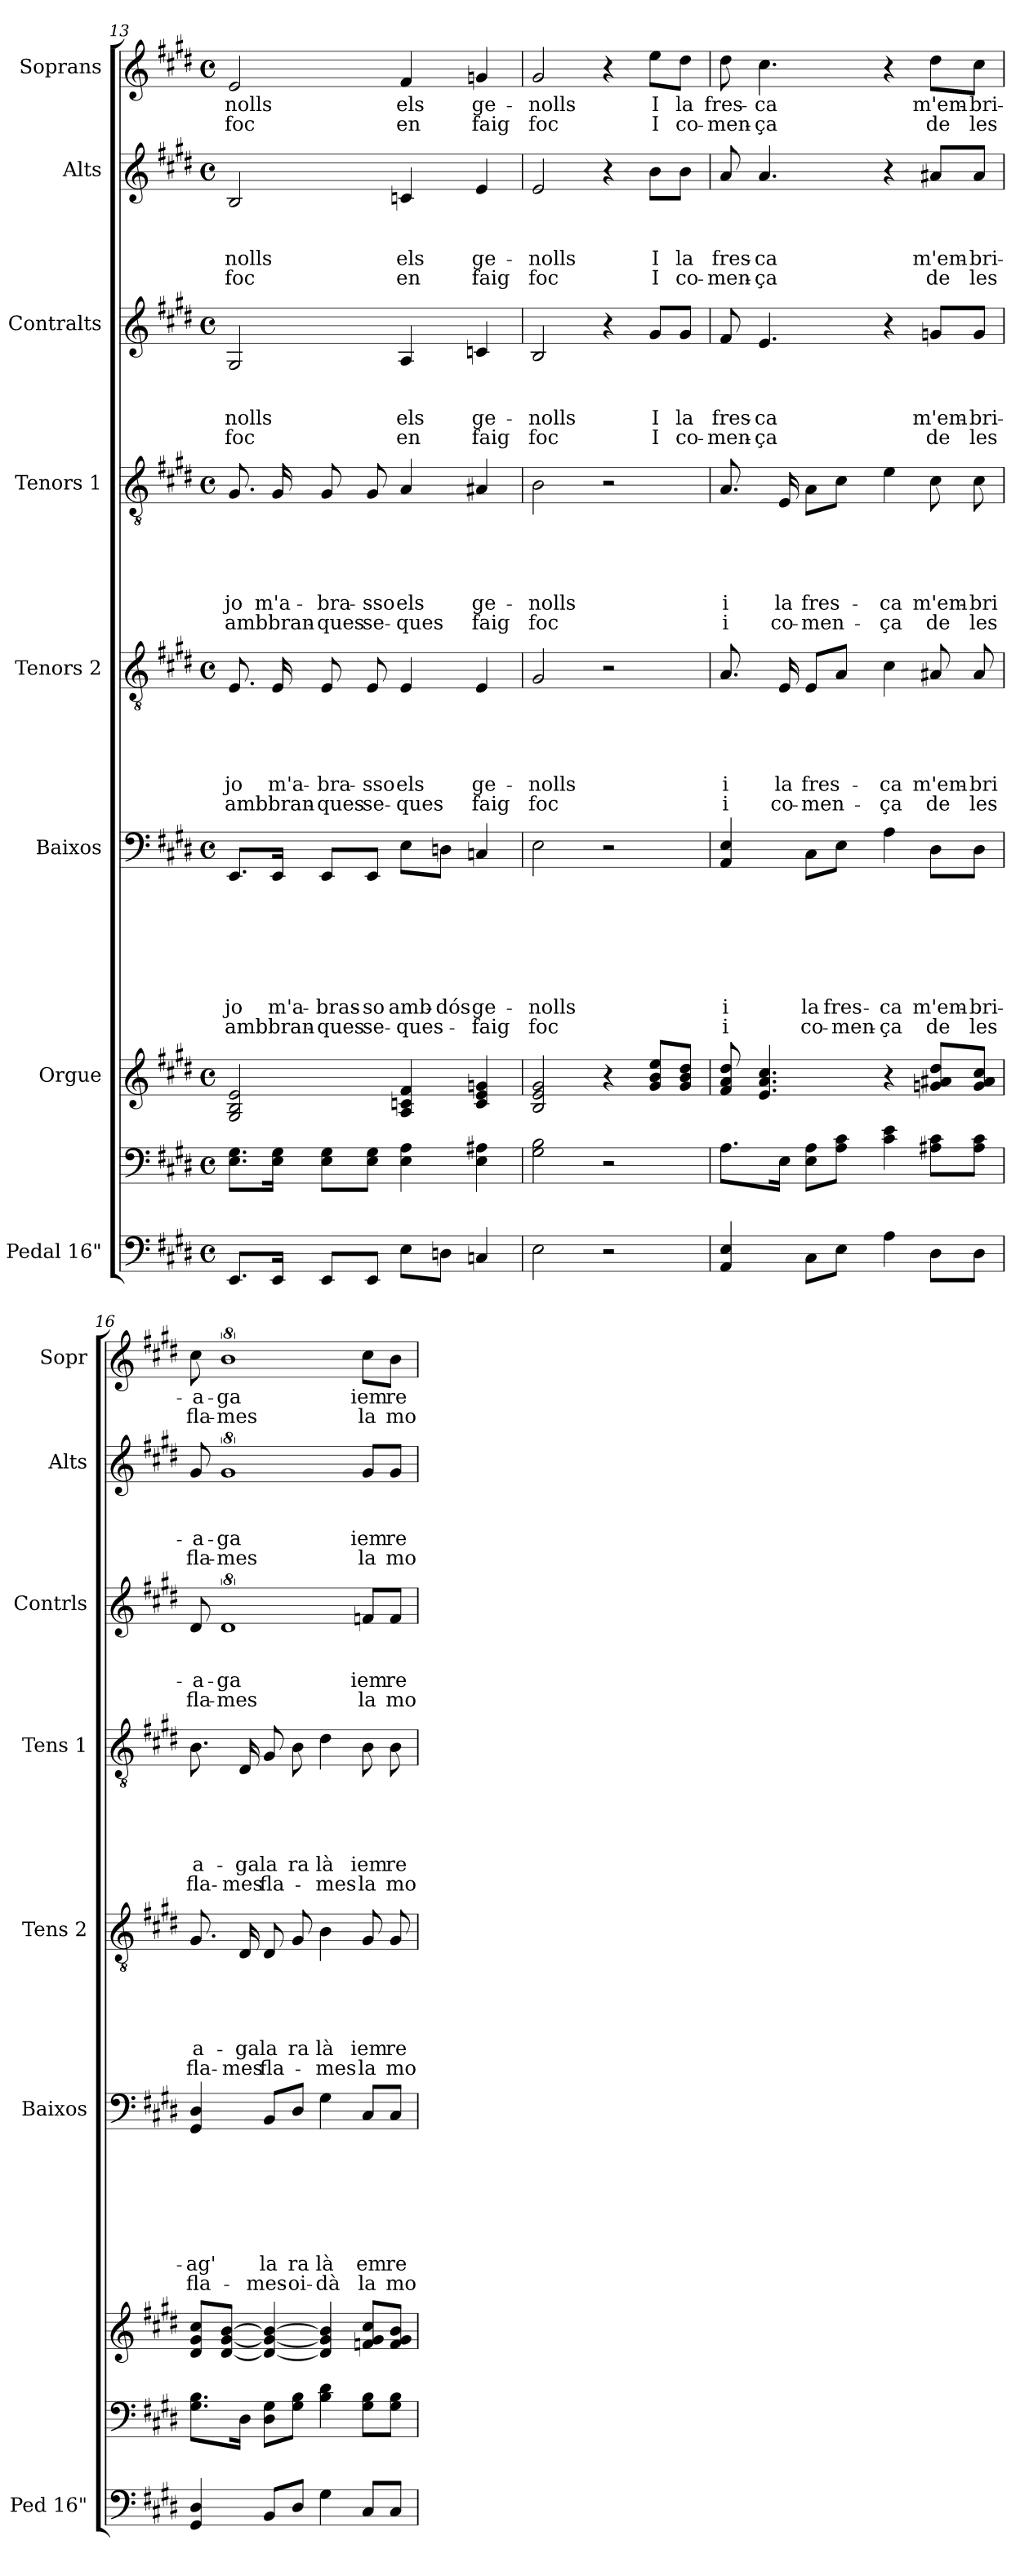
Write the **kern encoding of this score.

**kern	**kern	**kern	**kern	**text	**text	**text	**text	**text	**text	**text	**text	**kern	**text	**text	**text	**text	**text	**text	**kern	**text	**text	**text	**text	**text	**text	**kern	**text	**text	**text	**text	**kern	**text	**text	**text	**text	**kern	**text	**text
*part9	*part8	*part7	*part6	*part6	*part6	*part6	*part6	*part6	*part6	*part6	*part6	*part5	*part5	*part5	*part5	*part5	*part5	*part5	*part4	*part4	*part4	*part4	*part4	*part4	*part4	*part3	*part3	*part3	*part3	*part3	*part2	*part2	*part2	*part2	*part2	*part1	*part1	*part1
*staff9	*staff8	*staff7	*staff6	*staff6	*staff6	*staff6	*staff6	*staff6	*staff6	*staff6	*staff6	*staff5	*staff5	*staff5	*staff5	*staff5	*staff5	*staff5	*staff4	*staff4	*staff4	*staff4	*staff4	*staff4	*staff4	*staff3	*staff3	*staff3	*staff3	*staff3	*staff2	*staff2	*staff2	*staff2	*staff2	*staff1	*staff1	*staff1
*I"Pedal 16"	*	*I"Orgue	*I"Baixos	*	*	*	*	*	*	*	*	*I"Tenors 2	*	*	*	*	*	*	*I"Tenors 1	*	*	*	*	*	*	*I"Contralts	*	*	*	*	*I"Alts	*	*	*	*	*I"Soprans	*	*
*I'Ped 16"	*	*	*I'Baixos	*	*	*	*	*	*	*	*	*I'Tens 2	*	*	*	*	*	*	*I'Tens 1	*	*	*	*	*	*	*I'Contrls	*	*	*	*	*I'Alts	*	*	*	*	*I'Sopr	*	*
*clefF4	*clefF4	*clefG2	*clefF4	*	*	*	*	*	*	*	*	*clefGv2	*	*	*	*	*	*	*clefGv2	*	*	*	*	*	*	*clefG2	*	*	*	*	*clefG2	*	*	*	*	*clefG2	*	*
*k[f#c#g#d#]	*k[f#c#g#d#]	*k[f#c#g#d#]	*k[f#c#g#d#]	*	*	*	*	*	*	*	*	*k[f#c#g#d#]	*	*	*	*	*	*	*k[f#c#g#d#]	*	*	*	*	*	*	*k[f#c#g#d#]	*	*	*	*	*k[f#c#g#d#]	*	*	*	*	*k[f#c#g#d#]	*	*
*E:	*E:	*E:	*E:	*	*	*	*	*	*	*	*	*E:	*	*	*	*	*	*	*E:	*	*	*	*	*	*	*E:	*	*	*	*	*E:	*	*	*	*	*E:	*	*
*M4/4	*M4/4	*M4/4	*M4/4	*	*	*	*	*	*	*	*	*M4/4	*	*	*	*	*	*	*M4/4	*	*	*	*	*	*	*M4/4	*	*	*	*	*M4/4	*	*	*	*	*M4/4	*	*
*met(c)	*met(c)	*met(c)	*met(c)	*	*	*	*	*	*	*	*	*met(c)	*	*	*	*	*	*	*met(c)	*	*	*	*	*	*	*met(c)	*	*	*	*	*met(c)	*	*	*	*	*met(c)	*	*
=13	=13	=13	=13	=13	=13	=13	=13	=13	=13	=13	=13	=13	=13	=13	=13	=13	=13	=13	=13	=13	=13	=13	=13	=13	=13	=13	=13	=13	=13	=13	=13	=13	=13	=13	=13	=13	=13	=13
8.EE/L	8.E\ 8.G#\L	2G#/ 2B/ 2e/	8.EE/L	.	.	.	.	.	.	-jo	amb	8.E/	.	.	.	.	jo	amb	8.G#/	.	.	.	.	jo	amb	2G#/	.	.	-nolls	foc	2B/	.	.	-nolls	foc	2e/	-nolls	foc
16EE/Jk	16E\ 16G#\Jk	.	16EE/Jk	.	.	.	.	.	.	m'a-	bran-	16E/	.	.	.	.	m'a-	bran-	16G#/	.	.	.	.	m'a-	bran-	.	.	.	.	.	.	.	.	.	.	.	.	.
8EE/L	8E\ 8G#\L	.	8EE/L	.	.	.	.	.	.	-bras-	-ques	8E/	.	.	.	.	-bra-	-ques	8G#/	.	.	.	.	-bra-	-ques	.	.	.	.	.	.	.	.	.	.	.	.	.
8EE/J	8E\ 8G#\J	.	8EE/J	.	.	.	.	.	.	-so	se-	8E/	.	.	.	.	-sso	se-	8G#/	.	.	.	.	-sso	se-	.	.	.	.	.	.	.	.	.	.	.	.	.
8E\L	4E\ 4A\	4A/ 4cn/ 4f#/	8E\L	.	.	.	.	.	.	amb-	-ques-	4E/	.	.	.	.	els	-ques	4A/	.	.	.	.	els	-ques	4A/	.	.	els	en	4cn/	.	.	els	en	4f#/	els	en
8Dn\J	.	.	8Dn\J	.	.	.	.	.	.	-dós	.	.	.	.	.	.	.	.	.	.	.	.	.	.	.	.	.	.	.	.	.	.	.	.	.	.	.	.
4Cn/	4E\ 4A#X\	4c/ 4e/ 4gn/	4Cn/	.	.	.	.	.	.	ge-	-faig	4E/	.	.	.	.	ge-	faig	4A#X/	.	.	.	.	ge-	faig	4cn/	.	.	ge-	faig	4e/	.	.	ge-	faig	4gn/	ge-	faig
=14	=14	=14	=14	=14	=14	=14	=14	=14	=14	=14	=14	=14	=14	=14	=14	=14	=14	=14	=14	=14	=14	=14	=14	=14	=14	=14	=14	=14	=14	=14	=14	=14	=14	=14	=14	=14	=14	=14
2E\	2G#\ 2B\	2B/ 2e/ 2g#/	2E\	.	.	.	.	.	.	-nolls	foc	2G#/	.	.	.	.	-nolls	foc	2B\	.	.	.	.	-nolls	foc	2B/	.	.	-nolls	foc	2e/	.	.	-nolls	foc	2g#/	-nolls	foc
2r	2r	4r	2r	.	.	.	.	.	.	.	.	2r	.	.	.	.	.	.	2r	.	.	.	.	.	.	4r	.	.	.	.	4r	.	.	.	.	4r	.	.
.	.	8g#/ 8b/ 8ee/L	.	.	.	.	.	.	.	.	.	.	.	.	.	.	.	.	.	.	.	.	.	.	.	8g#/L	.	.	I	I	8b\L	.	.	I	I	8ee\L	I	I
.	.	8g#/ 8b/ 8dd#/J	.	.	.	.	.	.	.	.	.	.	.	.	.	.	.	.	.	.	.	.	.	.	.	8g#/J	.	.	la	co-	8b\J	.	.	la	co-	8dd#\J	la	co-
=15	=15	=15	=15	=15	=15	=15	=15	=15	=15	=15	=15	=15	=15	=15	=15	=15	=15	=15	=15	=15	=15	=15	=15	=15	=15	=15	=15	=15	=15	=15	=15	=15	=15	=15	=15	=15	=15	=15
4AA/ 4E/	8.A\L	8f#/ 8a/ 8dd#/	4AA/ 4E/	.	.	.	.	.	.	i	i	8.A/	.	.	.	.	i	i	8.A/	.	.	.	.	i	i	8f#/	.	.	fres-	-men-	8a/	.	.	fres-	-men-	8dd#\	fres-	-men-
.	.	4.e/ 4.a/ 4.cc#/	.	.	.	.	.	.	.	.	.	.	.	.	.	.	.	.	.	.	.	.	.	.	.	4.e/	.	.	-ca	-ça	4.a/	.	.	-ca	-ça	4.cc#\	-ca	-ça
.	16E\Jk	.	.	.	.	.	.	.	.	.	.	16E/	.	.	.	.	la	co-	16E/	.	.	.	.	la	co-	.	.	.	.	.	.	.	.	.	.	.	.	.
8C#\L	8E\ 8A\L	.	8C#\L	.	.	.	.	.	.	la	co-	8E/L	.	.	.	.	fres-	-men-	8A\L	.	.	.	.	fres-	-men-	.	.	.	.	.	.	.	.	.	.	.	.	.
8E\J	8A\ 8c#\J	.	8E\J	.	.	.	.	.	.	fres-	-men-	8A/J	.	.	.	.	.	.	8c#\J	.	.	.	.	.	.	.	.	.	.	.	.	.	.	.	.	.	.	.
4A\	4c#\ 4e\	4r	4A\	.	.	.	.	.	.	-ca	-ça	4c#\	.	.	.	.	-ca	-ça	4e\	.	.	.	.	-ca	-ça	4r	.	.	.	.	4r	.	.	.	.	4r	.	.
8D#\L	8A#X\ 8c#\L	8gn/ 8a#X/ 8dd#/L	8D#\L	.	.	.	.	.	.	m'em-	de	8A#X/	.	.	.	.	m'em-	de	8c#\	.	.	.	.	m'em-	de	8gn/L	.	.	m'em-	de	8a#X/L	.	.	m'em-	de	8dd#\L	m'em-	de
8D#\J	8A#\ 8c#\J	8g/ 8a#/ 8cc#/J	8D#\J	.	.	.	.	.	.	-bri-	les	8A#/	.	.	.	.	-bri	les	8c#\	.	.	.	.	-bri	les	8g/J	.	.	-bri-	les	8a#/J	.	.	-bri-	les	8cc#\J	-bri-	les
=16	=16	=16	=16	=16	=16	=16	=16	=16	=16	=16	=16	=16	=16	=16	=16	=16	=16	=16	=16	=16	=16	=16	=16	=16	=16	=16	=16	=16	=16	=16	=16	=16	=16	=16	=16	=16	=16	=16
4GG#/ 4D#/	8.G#\ 8.B\L	8d#/ 8g#/ 8cc#/L	4GG#/ 4D#/	.	.	.	.	.	.	-ag'	fla-	8.G#/	.	.	.	.	a-	fla-	8.B\	.	.	.	.	a-	fla-	8d#/	.	.	-a-	fla-	8g#/	.	.	-a-	fla-	8cc#\	-a-	fla-
.	.	[8d#/ [8g#/ [8b/J	.	.	.	.	.	.	.	.	.	.	.	.	.	.	.	.	.	.	.	.	.	.	.	8%5d#/	.	.	-ga	-mes	8%5g#/	.	.	-ga	-mes	8%5b\	-ga	-mes
.	16D#\Jk	.	.	.	.	.	.	.	.	.	.	16D#/	.	.	.	.	-ga	-mes	16D#/	.	.	.	.	-ga	-mes	.	.	.	.	.	.	.	.	.	.	.	.	.
8BB/L	8D#\ 8G#\L	4d#/_ 4g#/_ 4b/_	8BB/L	.	.	.	.	.	.	la	-mes-	8D#/	.	.	.	.	la	fla-	8G#/	.	.	.	.	la	fla-	.	.	.	.	.	.	.	.	.	.	.	.	.
8D#/J	8G#\ 8B\J	.	8D#/J	.	.	.	.	.	.	ra	-oi-	8G#/	.	.	.	.	ra	.	8B\	.	.	.	.	ra	.	.	.	.	.	.	.	.	.	.	.	.	.	.
4G#\	4B\ 4d#\	4d#/] 4g#/] 4b/]	4G#\	.	.	.	.	.	.	là	-dà	4B\	.	.	.	.	là	-mes	4d#\	.	.	.	.	là	-mes	.	.	.	.	.	.	.	.	.	.	.	.	.
8C#/L	8G#\ 8B\L	8fn/ 8g#/ 8cc#/L	8C#/L	.	.	.	.	.	.	em	la	8G#/	.	.	.	.	iem	la	8B\	.	.	.	.	iem	la	8fn/L	.	.	iem	la	8g#/L	.	.	iem	la	8cc#\L	iem	la
8C#/J	8G#\ 8B\J	8f/ 8g#/ 8b/J	8C#/J	.	.	.	.	.	.	re-	mo-	8G#/	.	.	.	.	re-	mo	8B\	.	.	.	.	re-	mo	8f/J	.	.	re	mo-	8g#/J	.	.	re	mo-	8b\J	re-	mo-
=	=	=	=	=	=	=	=	=	=	=	=	=	=	=	=	=	=	=	=	=	=	=	=	=	=	=	=	=	=	=	=	=	=	=	=	=	=	=
*-	*-	*-	*-	*-	*-	*-	*-	*-	*-	*-	*-	*-	*-	*-	*-	*-	*-	*-	*-	*-	*-	*-	*-	*-	*-	*-	*-	*-	*-	*-	*-	*-	*-	*-	*-	*-	*-	*-
